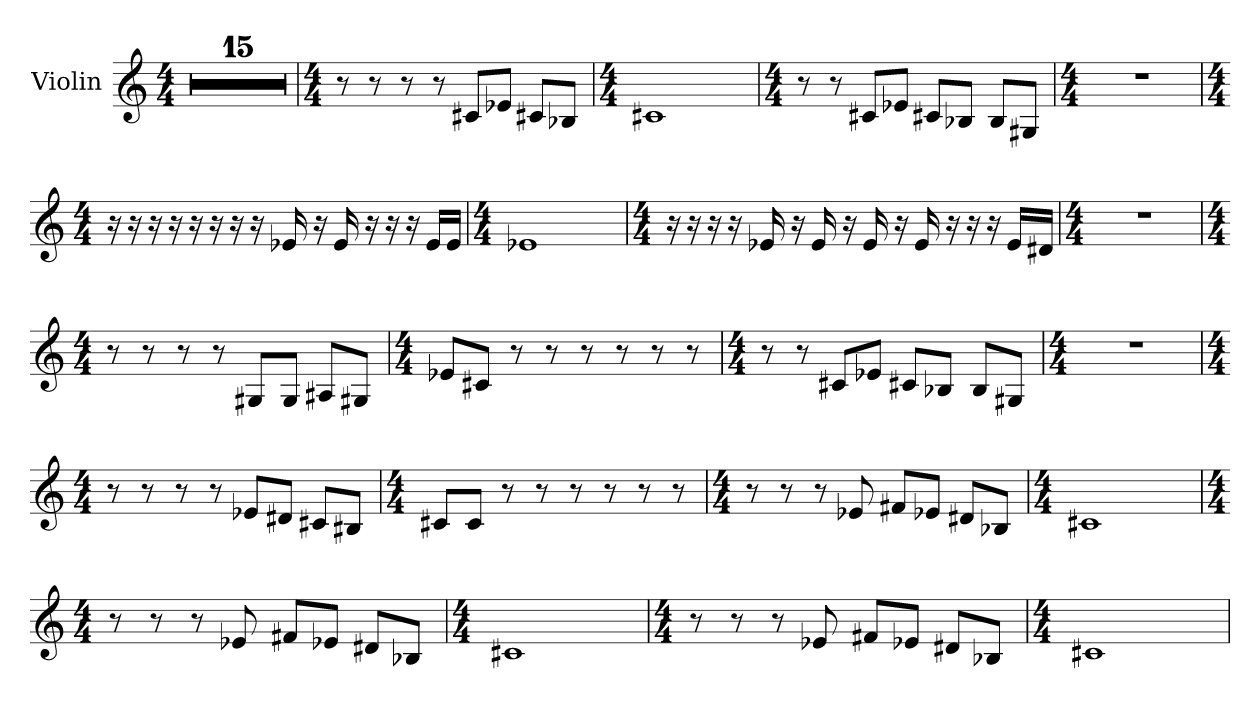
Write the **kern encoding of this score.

**kern
*part1
*staff1
*I"Violin
*I'Vln
*M4/4
=
1r
=
*M4/4
1r
=
*M4/4
1r
=
*M4/4
1r
=
*M4/4
1r
=
*M4/4
1r
=
*M4/4
1r
=
*M4/4
1r
=
*M4/4
1r
=
*M4/4
1r
=
*M4/4
1r
=
*M4/4
1r
=
*M4/4
1r
=
*M4/4
1r
=
*M4/4
1r
=
*M4/4
8r
8r
8r
8r
8c#XL
8e-XJ
8c#XL
8B-XJ
=
*M4/4
1c#X
=
*M4/4
8r
8r
8c#XL
8e-XJ
8c#XL
8B-XJ
8B-L
8G#XJ
=
*M4/4
1r
=
*M4/4
16r
16r
16r
16r
16r
16r
16r
16r
16e-X
16r
16e-
16r
16r
16r
16e-LL
16e-JJ
=
*M4/4
1e-X
=
*M4/4
16r
16r
16r
16r
16e-X
16r
16e-
16r
16e-
16r
16e-
16r
16r
16r
16e-LL
16d#XJJ
=
*M4/4
1r
=
*M4/4
8r
8r
8r
8r
8G#XL
8G#J
8A#XL
8G#XJ
=
*M4/4
8e-XL
8c#XJ
8r
8r
8r
8r
8r
8r
=
*M4/4
8r
8r
8c#XL
8e-XJ
8c#XL
8B-XJ
8B-L
8G#XJ
=
*M4/4
1r
=
*M4/4
8r
8r
8r
8r
8e-XL
8d#XJ
8c#XL
8B#XJ
=
*M4/4
8c#XL
8c#J
8r
8r
8r
8r
8r
8r
=
*M4/4
8r
8r
8r
8e-X
8f#XL
8e-XJ
8d#XL
8B-XJ
=
*M4/4
1c#X
=
*M4/4
8r
8r
8r
8e-X
8f#XL
8e-XJ
8d#XL
8B-XJ
=
*M4/4
1c#X
=
*M4/4
8r
8r
8r
8e-X
8f#XL
8e-XJ
8d#XL
8B-XJ
=
*M4/4
1c#X
=
*-
